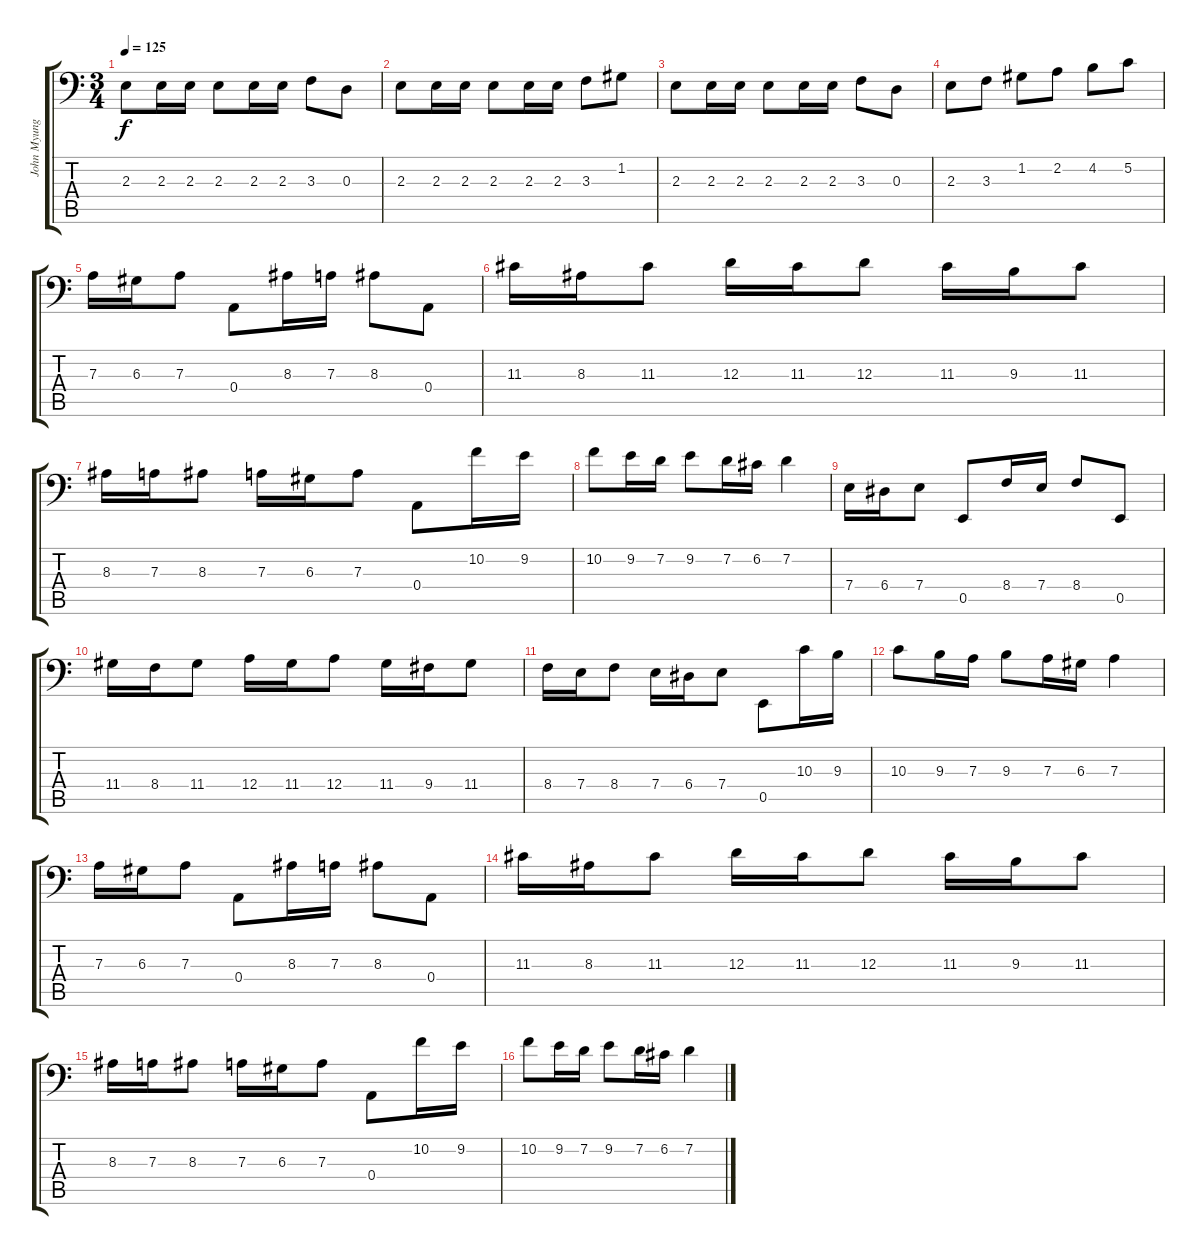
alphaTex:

\track ("John Myung Bass" "John Myung") {instrument electricbasspick}
\staff {score tabs}
\tuning (C3 G2 D2 A1 E1 B0) {hide}
\ts (3 4)
\tempo 125
\clef f4
\ks c
2.3.8{dy f} 2.3.16 2.3.16 2.3.8 2.3.16 2.3.16 3.3.8 0.3.8 |
2.3.8 2.3.16 2.3.16 2.3.8 2.3.16 2.3.16 3.3.8 1.2.8 |
2.3.8 2.3.16 2.3.16 2.3.8 2.3.16 2.3.16 3.3.8 0.3.8 |
2.3.8 3.3.8 1.2.8 2.2.8 4.2.8 5.2.8 |
7.3.16 6.3.16 7.3.8 0.4.8 8.3.16 7.3.16 8.3.8 0.4.8 |
11.3.16 8.3.16 11.3.8 12.3.16 11.3.16 12.3.8 11.3.16 9.3.16 11.3.8 |
8.3.16 7.3.16 8.3.8 7.3.16 6.3.16 7.3.8 0.4.8 10.2.16 9.2.16 |
10.2.8 9.2.16 7.2.16 9.2.8 7.2.16 6.2.16 7.2.4 |
7.4.16 6.4.16 7.4.8 0.5.8 8.4.16 7.4.16 8.4.8 0.5.8 |
11.4.16 8.4.16 11.4.8 12.4.16 11.4.16 12.4.8 11.4.16 9.4.16 11.4.8 |
8.4.16 7.4.16 8.4.8 7.4.16 6.4.16 7.4.8 0.5.8 10.3.16 9.3.16 |
10.3.8 9.3.16 7.3.16 9.3.8 7.3.16 6.3.16 7.3.4 |
7.3.16 6.3.16 7.3.8 0.4.8 8.3.16 7.3.16 8.3.8 0.4.8 |
11.3.16 8.3.16 11.3.8 12.3.16 11.3.16 12.3.8 11.3.16 9.3.16 11.3.8 |
8.3.16 7.3.16 8.3.8 7.3.16 6.3.16 7.3.8 0.4.8 10.2.16 9.2.16 |
10.2.8 9.2.16 7.2.16 9.2.8 7.2.16 6.2.16 7.2.4
